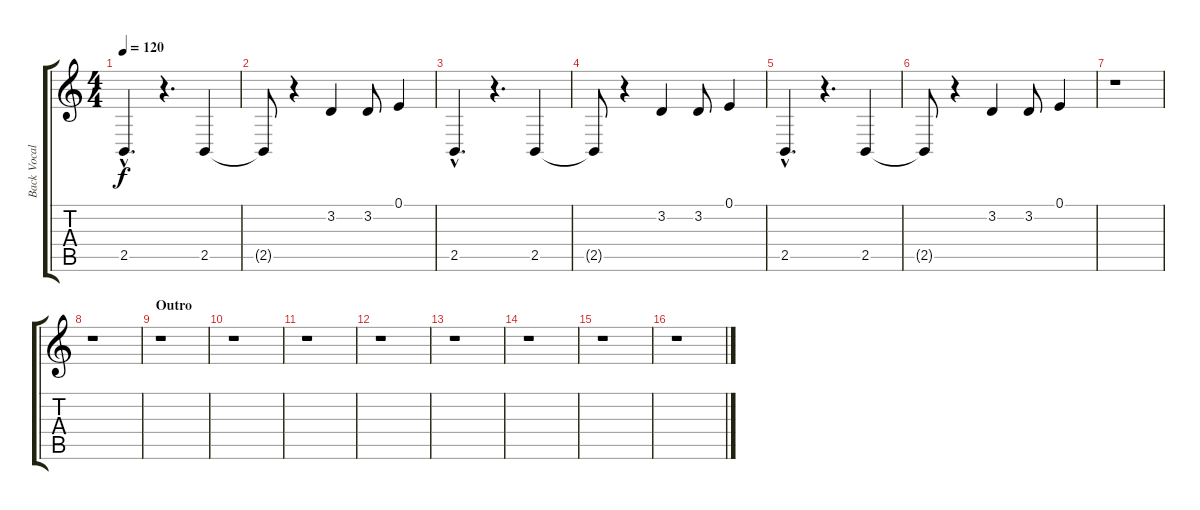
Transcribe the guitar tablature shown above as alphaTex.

\track ("Back Vocalist" "Back Vocal") {instrument lead2sawtooth}
\staff {score tabs}
\tuning (E4 B3 G3 D3 A2 E2) {hide}
\ts (4 4)
\tempo 120
\clef g2
\ks c
2.5{hac}.4{d dy f} r.4{d} 2.5.4 |
2.5{t}.8 r.4 3.2.4 3.2.8 0.1.4 |
2.5{hac}.4{d} r.4{d} 2.5.4 |
2.5{t}.8 r.4 3.2.4 3.2.8 0.1.4 |
2.5{hac}.4{d} r.4{d} 2.5.4 |
2.5{t}.8 r.4 3.2.4 3.2.8 0.1.4 |
r.1 |
r.1 |
\section ("" "Outro")
r.1 |
r.1 |
r.1 |
r.1 |
r.1 |
r.1 |
r.1 |
r.1
